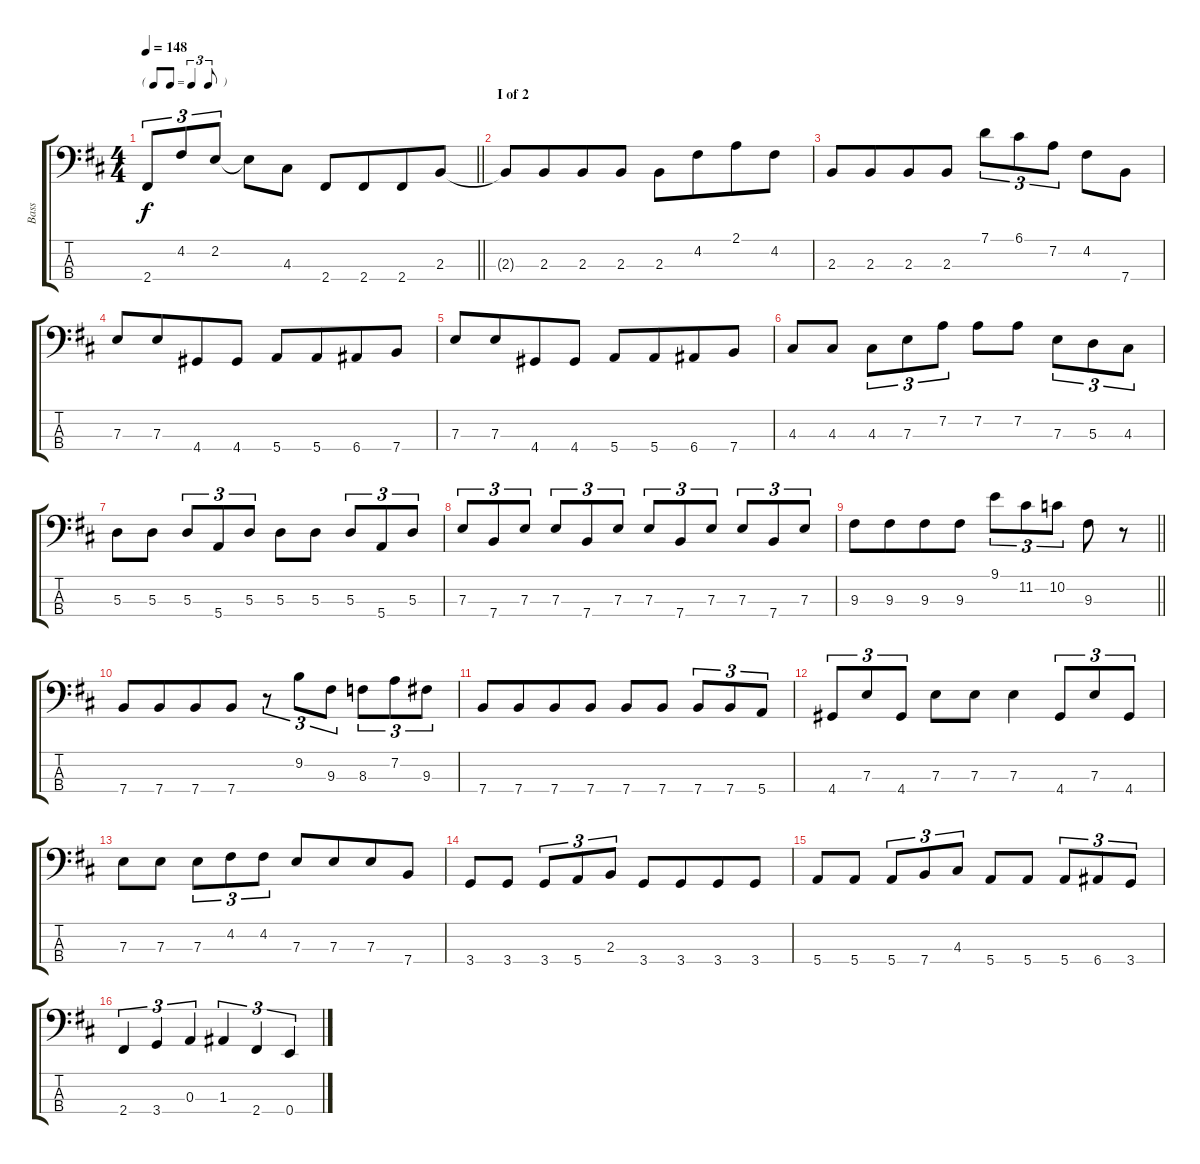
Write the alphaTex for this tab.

\track ("Bass" "Bass") {instrument electricbassfinger}
\staff {score tabs}
\tuning (G2 D2 A1 E1) {hide}
\ts (4 4)
\tf triplet8th
\tempo 148
\clef f4
\barLineRight lightlight
\ks bminor
2.4.8{tu (3 2) dy f} 4.2.8{tu (3 2)} 2.2.8{tu (3 2)} 2.2{t}.8 4.3.8 2.4.8 2.4.8{beam merge} 2.4.8 2.3.8 |
\section ("" "I of 2")
2.3{t}.8 2.3.8{beam merge} 2.3.8 2.3.8 2.3.8 4.2.8{beam merge} 2.1.8 4.2.8 |
2.3.8 2.3.8{beam merge} 2.3.8 2.3.8 7.1.8{tu (3 2)} 6.1.8{tu (3 2)} 7.2.8{tu (3 2)} 4.2.8 7.4.8 |
7.3.8 7.3.8{beam merge} 4.4.8 4.4.8 5.4.8 5.4.8{beam merge} 6.4.8 7.4.8 |
7.3.8 7.3.8{beam merge} 4.4.8 4.4.8 5.4.8 5.4.8{beam merge} 6.4.8 7.4.8 |
4.3.8 4.3.8 4.3.8{tu (3 2)} 7.3.8{tu (3 2)} 7.2.8{tu (3 2)} 7.2.8 7.2.8 7.3.8{tu (3 2)} 5.3.8{tu (3 2)} 4.3.8{tu (3 2)} |
5.3.8 5.3.8 5.3.8{tu (3 2)} 5.4.8{tu (3 2)} 5.3.8{tu (3 2)} 5.3.8 5.3.8 5.3.8{tu (3 2)} 5.4.8{tu (3 2)} 5.3.8{tu (3 2)} |
7.3.8{tu (3 2)} 7.4.8{tu (3 2)} 7.3.8{tu (3 2)} 7.3.8{tu (3 2)} 7.4.8{tu (3 2)} 7.3.8{tu (3 2)} 7.3.8{tu (3 2)} 7.4.8{tu (3 2)} 7.3.8{tu (3 2)} 7.3.8{tu (3 2)} 7.4.8{tu (3 2)} 7.3.8{tu (3 2)} |
\barLineRight lightlight
9.3.8 9.3.8{beam merge} 9.3.8 9.3.8 9.1.8{tu (3 2)} 11.2.8{tu (3 2)} 10.2.8{tu (3 2)} 9.3.8 r.8 |
7.4.8 7.4.8{beam merge} 7.4.8 7.4.8 r.8{tu (3 2)} 9.2.8{tu (3 2)} 9.3.8{tu (3 2)} 8.3.8{tu (3 2)} 7.2.8{tu (3 2)} 9.3.8{tu (3 2)} |
7.4.8 7.4.8{beam merge} 7.4.8 7.4.8 7.4.8 7.4.8 7.4.8{tu (3 2)} 7.4.8{tu (3 2)} 5.4.8{tu (3 2)} |
4.4.8{tu (3 2)} 7.3.8{tu (3 2)} 4.4.8{tu (3 2)} 7.3.8 7.3.8 7.3.4 4.4.8{tu (3 2)} 7.3.8{tu (3 2)} 4.4.8{tu (3 2)} |
7.3.8 7.3.8 7.3.8{tu (3 2)} 4.2.8{tu (3 2)} 4.2.8{tu (3 2)} 7.3.8 7.3.8{beam merge} 7.3.8 7.4.8 |
3.4.8 3.4.8 3.4.8{tu (3 2)} 5.4.8{tu (3 2)} 2.3.8{tu (3 2)} 3.4.8 3.4.8{beam merge} 3.4.8 3.4.8 |
5.4.8 5.4.8 5.4.8{tu (3 2)} 7.4.8{tu (3 2)} 4.3.8{tu (3 2)} 5.4.8 5.4.8 5.4.8{tu (3 2)} 6.4.8{tu (3 2)} 3.4.8{tu (3 2)} |
2.4.4{tu (3 2)} 3.4.4{tu (3 2)} 0.3.4{tu (3 2)} 1.3.4{tu (3 2)} 2.4.4{tu (3 2)} 0.4.4{tu (3 2)}
